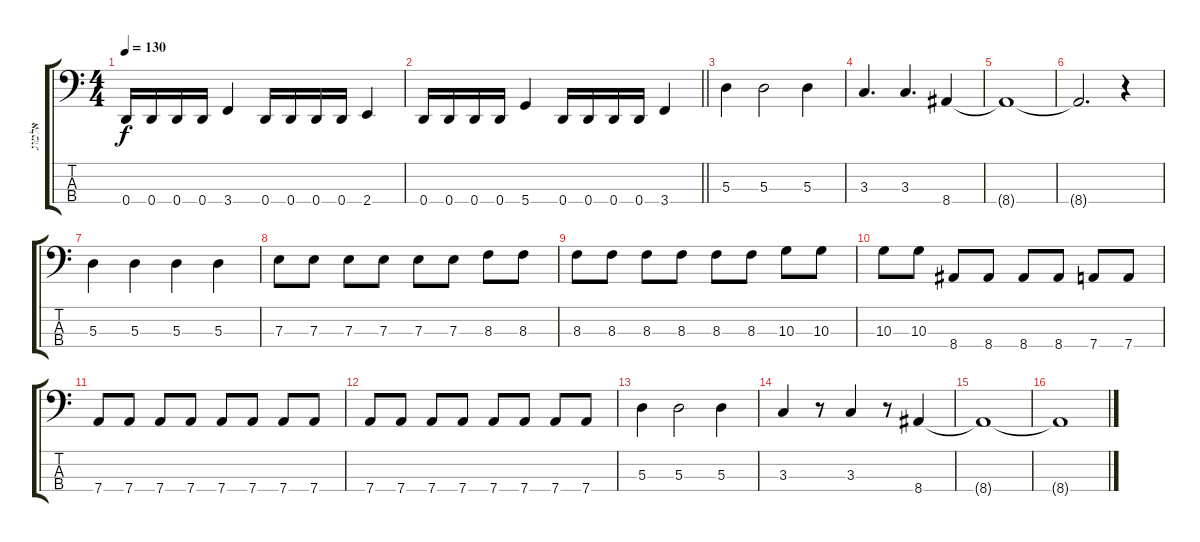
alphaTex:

\track ("אלמוג" "אלמוג") {instrument electricbasspick}
\staff {score tabs}
\tuning (G2 D2 A1 D1) {hide}
\ts (4 4)
\tempo 130
\clef f4
\ks c
0.4.16{dy f} 0.4.16 0.4.16 0.4.16 3.4.4 0.4.16 0.4.16 0.4.16 0.4.16 2.4.4 |
\barLineRight lightlight
0.4.16 0.4.16 0.4.16 0.4.16 5.4.4 0.4.16 0.4.16 0.4.16 0.4.16 3.4.4 |
5.3.4 5.3.2 5.3.4 |
3.3.4{d} 3.3.4{d} 8.4.4 |
8.4{t}.1 |
8.4{t}.2{d} r.4 |
5.3.4 5.3.4 5.3.4 5.3.4 |
7.3.8 7.3.8 7.3.8 7.3.8 7.3.8 7.3.8 8.3.8 8.3.8 |
8.3.8 8.3.8 8.3.8 8.3.8 8.3.8 8.3.8 10.3.8 10.3.8 |
10.3.8 10.3.8 8.4.8 8.4.8 8.4.8 8.4.8 7.4.8 7.4.8 |
7.4.8 7.4.8 7.4.8 7.4.8 7.4.8 7.4.8 7.4.8 7.4.8 |
7.4.8 7.4.8 7.4.8 7.4.8 7.4.8 7.4.8 7.4.8 7.4.8 |
5.3.4 5.3.2 5.3.4 |
3.3.4 r.8 3.3.4 r.8 8.4.4 |
8.4{t}.1 |
8.4{t}.1
